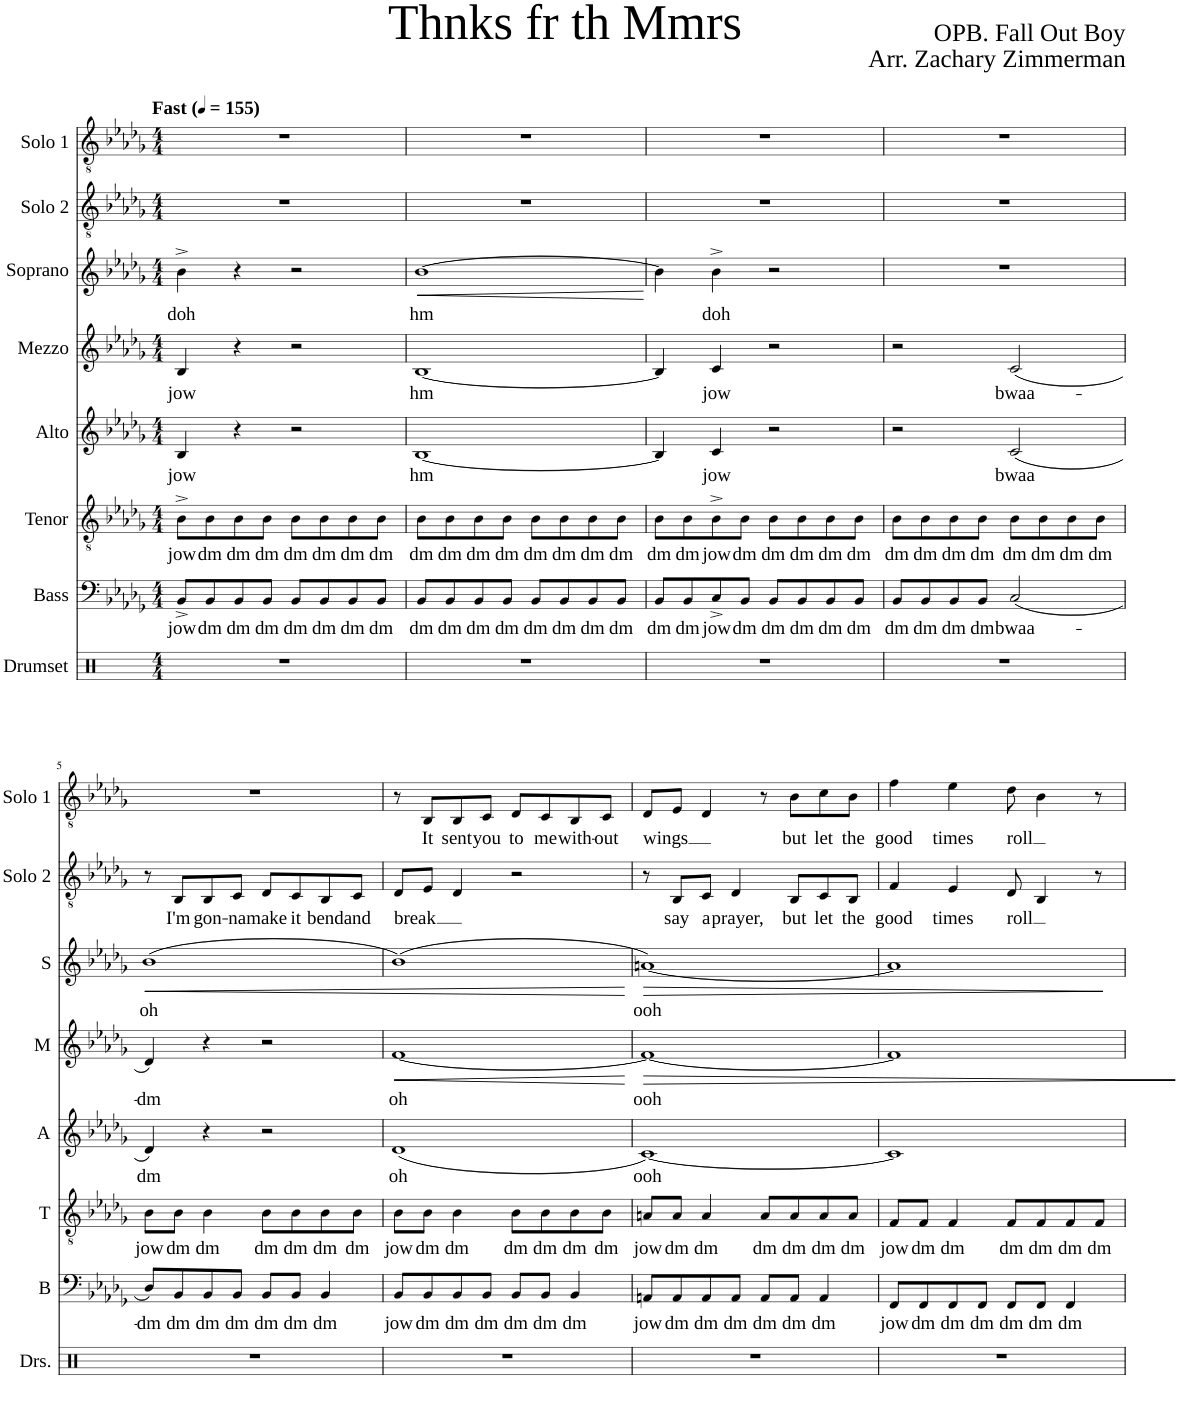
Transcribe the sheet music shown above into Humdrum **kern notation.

**kern	**kern	**text	**kern	**text	**kern	**text	**kern	**text	**dynam	**kern	**text	**dynam	**kern	**text	**kern	**text
*part8	*part7	*part7	*part6	*part6	*part5	*part5	*part4	*part4	*part4	*part3	*part3	*part3	*part2	*part2	*part1	*part1
*staff8	*staff7	*staff7	*staff6	*staff6	*staff5	*staff5	*staff4	*staff4	*staff4	*staff3	*staff3	*staff3	*staff2	*staff2	*staff1	*staff1
*I"Drumset	*I"Bass	*	*I"Tenor	*	*I"Alto	*	*I"Mezzo	*	*	*I"Soprano	*	*	*I"Solo 2	*	*I"Solo 1	*
*I'Drs.	*I'B	*	*I'T	*	*I'A	*	*I'M	*	*	*I'S	*	*	*I'Solo 2	*	*I'Solo 1	*
*clefX	*clefF4	*	*clefGv2	*	*clefG2	*	*clefG2	*	*	*clefG2	*	*	*clefGv2	*	*clefGv2	*
*k[]	*k[b-e-a-d-g-]	*	*k[b-e-a-d-g-]	*	*k[b-e-a-d-g-]	*	*k[b-e-a-d-g-]	*	*	*k[b-e-a-d-g-]	*	*	*k[b-e-a-d-g-]	*	*k[b-e-a-d-g-]	*
*M4/4	*M4/4	*	*M4/4	*	*M4/4	*	*M4/4	*	*	*M4/4	*	*	*M4/4	*	*M4/4	*
*MM155	*MM155	*	*MM155	*	*MM155	*	*MM155	*	*	*MM155	*	*	*MM155	*	*MM155	*
=1	=1	=1	=1	=1	=1	=1	=1	=1	=1	=1	=1	=1	=1	=1	=1	=1
!	!	!	!	!	!	!	!	!	!	!	!	!	!	!	!LO:TX:a:B:t=Fast	!
!	!	!LO:LY:b	!	!LO:LY:b	!	!LO:LY:b	!	!LO:LY:b	!	!	!LO:LY:b	!	!	!	!	!
1r	8BB-^/L	jow	8B-^\L	jow	4B-/	jow	4B-/	jow	.	4b-^\	doh	.	1r	.	1r	.
!	!	!LO:LY:b	!	!LO:LY:b	!	!	!	!	!	!	!	!	!	!	!	!
.	8BB-/	dm	8B-\	dm	.	.	.	.	.	.	.	.	.	.	.	.
!	!	!LO:LY:b	!	!LO:LY:b	!	!	!	!	!	!	!	!	!	!	!	!
.	8BB-/	dm	8B-\	dm	4r	.	4r	.	.	4r	.	.	.	.	.	.
!	!	!LO:LY:b	!	!LO:LY:b	!	!	!	!	!	!	!	!	!	!	!	!
.	8BB-/J	dm	8B-\J	dm	.	.	.	.	.	.	.	.	.	.	.	.
!	!	!LO:LY:b	!	!LO:LY:b	!	!	!	!	!	!	!	!	!	!	!	!
.	8BB-/L	dm	8B-\L	dm	2r	.	2r	.	.	2r	.	.	.	.	.	.
!	!	!LO:LY:b	!	!LO:LY:b	!	!	!	!	!	!	!	!	!	!	!	!
.	8BB-/	dm	8B-\	dm	.	.	.	.	.	.	.	.	.	.	.	.
!	!	!LO:LY:b	!	!LO:LY:b	!	!	!	!	!	!	!	!	!	!	!	!
.	8BB-/	dm	8B-\	dm	.	.	.	.	.	.	.	.	.	.	.	.
!	!	!LO:LY:b	!	!LO:LY:b	!	!	!	!	!	!	!	!	!	!	!	!
.	8BB-/J	dm	8B-\J	dm	.	.	.	.	.	.	.	.	.	.	.	.
=2	=2	=2	=2	=2	=2	=2	=2	=2	=2	=2	=2	=2	=2	=2	=2	=2
!	!	!LO:LY:b	!	!LO:LY:b	!	!LO:LY:b	!	!LO:LY:b	!	!	!LO:LY:b	!LO:HP:b	!	!	!	!
1r	8BB-/L	dm	8B-\L	dm	[1B-	hm	[1B-	hm	.	[1b-	hm	<	1r	.	1r	.
!	!	!LO:LY:b	!	!LO:LY:b	!	!	!	!	!	!	!	!	!	!	!	!
.	8BB-/	dm	8B-\	dm	.	.	.	.	.	.	.	.	.	.	.	.
!	!	!LO:LY:b	!	!LO:LY:b	!	!	!	!	!	!	!	!	!	!	!	!
.	8BB-/	dm	8B-\	dm	.	.	.	.	.	.	.	.	.	.	.	.
!	!	!LO:LY:b	!	!LO:LY:b	!	!	!	!	!	!	!	!	!	!	!	!
.	8BB-/J	dm	8B-\J	dm	.	.	.	.	.	.	.	.	.	.	.	.
!	!	!LO:LY:b	!	!LO:LY:b	!	!	!	!	!	!	!	!	!	!	!	!
.	8BB-/L	dm	8B-\L	dm	.	.	.	.	.	.	.	.	.	.	.	.
!	!	!LO:LY:b	!	!LO:LY:b	!	!	!	!	!	!	!	!	!	!	!	!
.	8BB-/	dm	8B-\	dm	.	.	.	.	.	.	.	.	.	.	.	.
!	!	!LO:LY:b	!	!LO:LY:b	!	!	!	!	!	!	!	!	!	!	!	!
.	8BB-/	dm	8B-\	dm	.	.	.	.	.	.	.	.	.	.	.	.
!	!	!LO:LY:b	!	!LO:LY:b	!	!	!	!	!	!	!	!	!	!	!	!
.	8BB-/J	dm	8B-\J	dm	.	.	.	.	.	.	.	.	.	.	.	.
.	.	.	.	.	.	.	.	.	.	.	.	[	.	.	.	.
=3	=3	=3	=3	=3	=3	=3	=3	=3	=3	=3	=3	=3	=3	=3	=3	=3
!	!	!LO:LY:b	!	!LO:LY:b	!	!	!	!	!	!	!	!	!	!	!	!
1r	8BB-/L	dm	8B-\L	dm	4B-/]	.	4B-/]	.	.	4b-\]	.	.	1r	.	1r	.
!	!	!LO:LY:b	!	!LO:LY:b	!	!	!	!	!	!	!	!	!	!	!	!
.	8BB-/	dm	8B-\	dm	.	.	.	.	.	.	.	.	.	.	.	.
!	!	!LO:LY:b	!	!LO:LY:b	!	!LO:LY:b	!	!LO:LY:b	!	!	!LO:LY:b	!	!	!	!	!
.	8C^/	jow	8B-^\	jow	4c/	jow	4c/	jow	.	4b-^\	doh	.	.	.	.	.
!	!	!LO:LY:b	!	!LO:LY:b	!	!	!	!	!	!	!	!	!	!	!	!
.	8BB-/J	dm	8B-\J	dm	.	.	.	.	.	.	.	.	.	.	.	.
!	!	!LO:LY:b	!	!LO:LY:b	!	!	!	!	!	!	!	!	!	!	!	!
.	8BB-/L	dm	8B-\L	dm	2r	.	2r	.	.	2r	.	.	.	.	.	.
!	!	!LO:LY:b	!	!LO:LY:b	!	!	!	!	!	!	!	!	!	!	!	!
.	8BB-/	dm	8B-\	dm	.	.	.	.	.	.	.	.	.	.	.	.
!	!	!LO:LY:b	!	!LO:LY:b	!	!	!	!	!	!	!	!	!	!	!	!
.	8BB-/	dm	8B-\	dm	.	.	.	.	.	.	.	.	.	.	.	.
!	!	!LO:LY:b	!	!LO:LY:b	!	!	!	!	!	!	!	!	!	!	!	!
.	8BB-/J	dm	8B-\J	dm	.	.	.	.	.	.	.	.	.	.	.	.
=4	=4	=4	=4	=4	=4	=4	=4	=4	=4	=4	=4	=4	=4	=4	=4	=4
!	!	!LO:LY:b	!	!LO:LY:b	!	!	!	!	!	!	!	!	!	!	!	!
1r	8BB-/L	dm	8B-\L	dm	2r	.	2r	.	.	1r	.	.	1r	.	1r	.
!	!	!LO:LY:b	!	!LO:LY:b	!	!	!	!	!	!	!	!	!	!	!	!
.	8BB-/	dm	8B-\	dm	.	.	.	.	.	.	.	.	.	.	.	.
!	!	!LO:LY:b	!	!LO:LY:b	!	!	!	!	!	!	!	!	!	!	!	!
.	8BB-/	dm	8B-\	dm	.	.	.	.	.	.	.	.	.	.	.	.
!	!	!LO:LY:b	!	!LO:LY:b	!	!	!	!	!	!	!	!	!	!	!	!
.	8BB-/J	dm	8B-\J	dm	.	.	.	.	.	.	.	.	.	.	.	.
!	!	!LO:LY:b	!	!LO:LY:b	!	!LO:LY:b	!	!LO:LY:b	!	!	!	!	!	!	!	!
.	(2C/	bwaa-	8B-\L	dm	(2c/	bwaa	(2c/	bwaa-	.	.	.	.	.	.	.	.
!	!	!	!	!LO:LY:b	!	!	!	!	!	!	!	!	!	!	!	!
.	.	.	8B-\	dm	.	.	.	.	.	.	.	.	.	.	.	.
!	!	!	!	!LO:LY:b	!	!	!	!	!	!	!	!	!	!	!	!
.	.	.	8B-\	dm	.	.	.	.	.	.	.	.	.	.	.	.
!	!	!	!	!LO:LY:b	!	!	!	!	!	!	!	!	!	!	!	!
.	.	.	8B-\J	dm	.	.	.	.	.	.	.	.	.	.	.	.
!!LO:LB:g=z
=5	=5	=5	=5	=5	=5	=5	=5	=5	=5	=5	=5	=5	=5	=5	=5	=5
!	!	!LO:LY:b	!	!LO:LY:b	!	!LO:LY:b	!	!LO:LY:b	!	!	!LO:LY:b	!LO:HP:b	!	!	!	!
1r	8D-/L)	-dm	8B-\L	jow	4d-/)	dm	4d-/)	-dm	.	(1b-	oh	<	8r	.	1r	.
!	!	!LO:LY:b	!	!LO:LY:b	!	!	!	!	!	!	!	!	!	!LO:LY:b	!	!
.	8BB-/	dm	8B-\J	dm	.	.	.	.	.	.	.	.	8BB-/L	I'm	.	.
!	!	!LO:LY:b	!	!LO:LY:b	!	!	!	!	!	!	!	!	!	!LO:LY:b	!	!
.	8BB-/	dm	4B-\	dm	4r	.	4r	.	.	.	.	.	8BB-/	gon-	.	.
!	!	!LO:LY:b	!	!	!	!	!	!	!	!	!	!	!	!LO:LY:b	!	!
.	8BB-/J	dm	.	.	.	.	.	.	.	.	.	.	8C/J	-na	.	.
!	!	!LO:LY:b	!	!LO:LY:b	!	!	!	!	!	!	!	!	!	!LO:LY:b	!	!
.	8BB-/L	dm	8B-\L	dm	2r	.	2r	.	.	.	.	.	8D-/L	make	.	.
!	!	!LO:LY:b	!	!LO:LY:b	!	!	!	!	!	!	!	!	!	!LO:LY:b	!	!
.	8BB-/J	dm	8B-\	dm	.	.	.	.	.	.	.	.	8C/	it	.	.
!	!	!LO:LY:b	!	!LO:LY:b	!	!	!	!	!	!	!	!	!	!LO:LY:b	!	!
.	4BB-/	dm	8B-\	dm	.	.	.	.	.	.	.	.	8BB-/	bend	.	.
!	!	!	!	!LO:LY:b	!	!	!	!	!	!	!	!	!	!LO:LY:b	!	!
.	.	.	8B-\J	dm	.	.	.	.	.	.	.	.	8C/J	and	.	.
=6	=6	=6	=6	=6	=6	=6	=6	=6	=6	=6	=6	=6	=6	=6	=6	=6
!	!	!LO:LY:b	!	!LO:LY:b	!	!LO:LY:b	!	!LO:LY:b	!LO:HP:b	!	!	!	!	!LO:LY:b	!	!
1r	8BB-/L	jow	8B-\L	jow	(1d-	oh	[1f	oh	<	(1b-)	.	.	8D-/L	break	8r	.
!	!	!LO:LY:b	!	!LO:LY:b	!	!	!	!	!	!	!	!	!	!	!	!LO:LY:b
.	8BB-/	dm	8B-\J	dm	.	.	.	.	.	.	.	.	8E-/J	.	8BB-/L	It
!	!	!LO:LY:b	!	!LO:LY:b	!	!	!	!	!	!	!	!	!	!	!	!LO:LY:b
.	8BB-/	dm	4B-\	dm	.	.	.	.	.	.	.	.	4D-/	.	8BB-/	sent
!	!	!LO:LY:b	!	!	!	!	!	!	!	!	!	!	!	!	!	!LO:LY:b
.	8BB-/J	dm	.	.	.	.	.	.	.	.	.	.	.	.	8C/J	you
!	!	!LO:LY:b	!	!LO:LY:b	!	!	!	!	!	!	!	!	!	!	!	!LO:LY:b
.	8BB-/L	dm	8B-\L	dm	.	.	.	.	.	.	.	.	2r	.	8D-/L	to
!	!	!LO:LY:b	!	!LO:LY:b	!	!	!	!	!	!	!	!	!	!	!	!LO:LY:b
.	8BB-/J	dm	8B-\	dm	.	.	.	.	.	.	.	.	.	.	8C/	me
!	!	!LO:LY:b	!	!LO:LY:b	!	!	!	!	!	!	!	!	!	!	!	!LO:LY:b
.	4BB-/	dm	8B-\	dm	.	.	.	.	.	.	.	.	.	.	8BB-/	with-
!	!	!	!	!LO:LY:b	!	!	!	!	!	!	!	!	!	!	!	!LO:LY:b
.	.	.	8B-\J	dm	.	.	.	.	.	.	.	.	.	.	8C/J	-out
.	.	.	.	.	.	.	.	.	[	.	.	[	.	.	.	.
=7	=7	=7	=7	=7	=7	=7	=7	=7	=7	=7	=7	=7	=7	=7	=7	=7
!	!	!LO:LY:b	!	!LO:LY:b	!	!LO:LY:b	!	!LO:LY:b	!LO:HP:b	!	!LO:LY:b	!LO:HP:b	!	!	!	!LO:LY:b
1r	8AAn/L	jow	8An/L	jow	[1c)	ooh	1f_	ooh	>	[1an)	ooh	>	8r	.	8D-/L	wings
!	!	!LO:LY:b	!	!LO:LY:b	!	!	!	!	!	!	!	!	!	!LO:LY:b	!	!
.	8AA/	dm	8A/J	dm	.	.	.	.	.	.	.	.	8BB-/L	say	8E-/J	.
!	!	!LO:LY:b	!	!LO:LY:b	!	!	!	!	!	!	!	!	!	!LO:LY:b	!	!
.	8AA/	dm	4A/	dm	.	.	.	.	.	.	.	.	8C/J	a	4D-/	.
!	!	!LO:LY:b	!	!	!	!	!	!	!	!	!	!	!	!LO:LY:b	!	!
.	8AA/J	dm	.	.	.	.	.	.	.	.	.	.	4D-/	prayer,	.	.
!	!	!LO:LY:b	!	!LO:LY:b	!	!	!	!	!	!	!	!	!	!	!	!
.	8AA/L	dm	8A/L	dm	.	.	.	.	.	.	.	.	.	.	8r	.
!	!	!LO:LY:b	!	!LO:LY:b	!	!	!	!	!	!	!	!	!	!LO:LY:b	!	!LO:LY:b
.	8AA/J	dm	8A/	dm	.	.	.	.	.	.	.	.	8BB-/L	but	8B-\L	but
!	!	!LO:LY:b	!	!LO:LY:b	!	!	!	!	!	!	!	!	!	!LO:LY:b	!	!LO:LY:b
.	4AA/	dm	8A/	dm	.	.	.	.	.	.	.	.	8C/	let	8c\	let
!	!	!	!	!LO:LY:b	!	!	!	!	!	!	!	!	!	!LO:LY:b	!	!LO:LY:b
.	.	.	8A/J	dm	.	.	.	.	.	.	.	.	8BB-/J	the	8B-\J	the
.	.	.	.	.	.	.	.	.	]	.	.	.	.	.	.	.
=8	=8	=8	=8	=8	=8	=8	=8	=8	=8	=8	=8	=8	=8	=8	=8	=8
!	!	!LO:LY:b	!	!LO:LY:b	!	!	!	!	!	!	!	!	!	!LO:LY:b	!	!LO:LY:b
1r	8FF/L	jow	8F/L	jow	1c]	.	1f]	.	.	1a]	.	.	4F/	good	4f\	good
!	!	!LO:LY:b	!	!LO:LY:b	!	!	!	!	!	!	!	!	!	!	!	!
.	8FF/	dm	8F/J	dm	.	.	.	.	.	.	.	.	.	.	.	.
!	!	!LO:LY:b	!	!LO:LY:b	!	!	!	!	!	!	!	!	!	!LO:LY:b	!	!LO:LY:b
.	8FF/	dm	4F/	dm	.	.	.	.	.	.	.	.	4E-/	times	4e-\	times
!	!	!LO:LY:b	!	!	!	!	!	!	!	!	!	!	!	!	!	!
.	8FF/J	dm	.	.	.	.	.	.	.	.	.	.	.	.	.	.
!	!	!LO:LY:b	!	!LO:LY:b	!	!	!	!	!	!	!	!	!	!LO:LY:b	!	!LO:LY:b
.	8FF/L	dm	8F/L	dm	.	.	.	.	.	.	.	.	8D-/	roll	8d-\	roll
!	!	!LO:LY:b	!	!LO:LY:b	!	!	!	!	!	!	!	!	!	!	!	!
.	8FF/J	dm	8F/	dm	.	.	.	.	.	.	.	.	4BB-/	.	4B-\	.
!	!	!LO:LY:b	!	!LO:LY:b	!	!	!	!	!	!	!	!	!	!	!	!
.	4FF/	dm	8F/	dm	.	.	.	.	.	.	.	.	.	.	.	.
!	!	!	!	!LO:LY:b	!	!	!	!	!	!	!	!	!	!	!	!
.	.	.	8F/J	dm	.	.	.	.	.	.	.	.	8r	.	8r	.
.	.	.	.	.	.	.	.	.	.	.	.	]	.	.	.	.
=	=	=	=	=	=	=	=	=	=	=	=	=	=	=	=	=
*-	*-	*-	*-	*-	*-	*-	*-	*-	*-	*-	*-	*-	*-	*-	*-	*-
